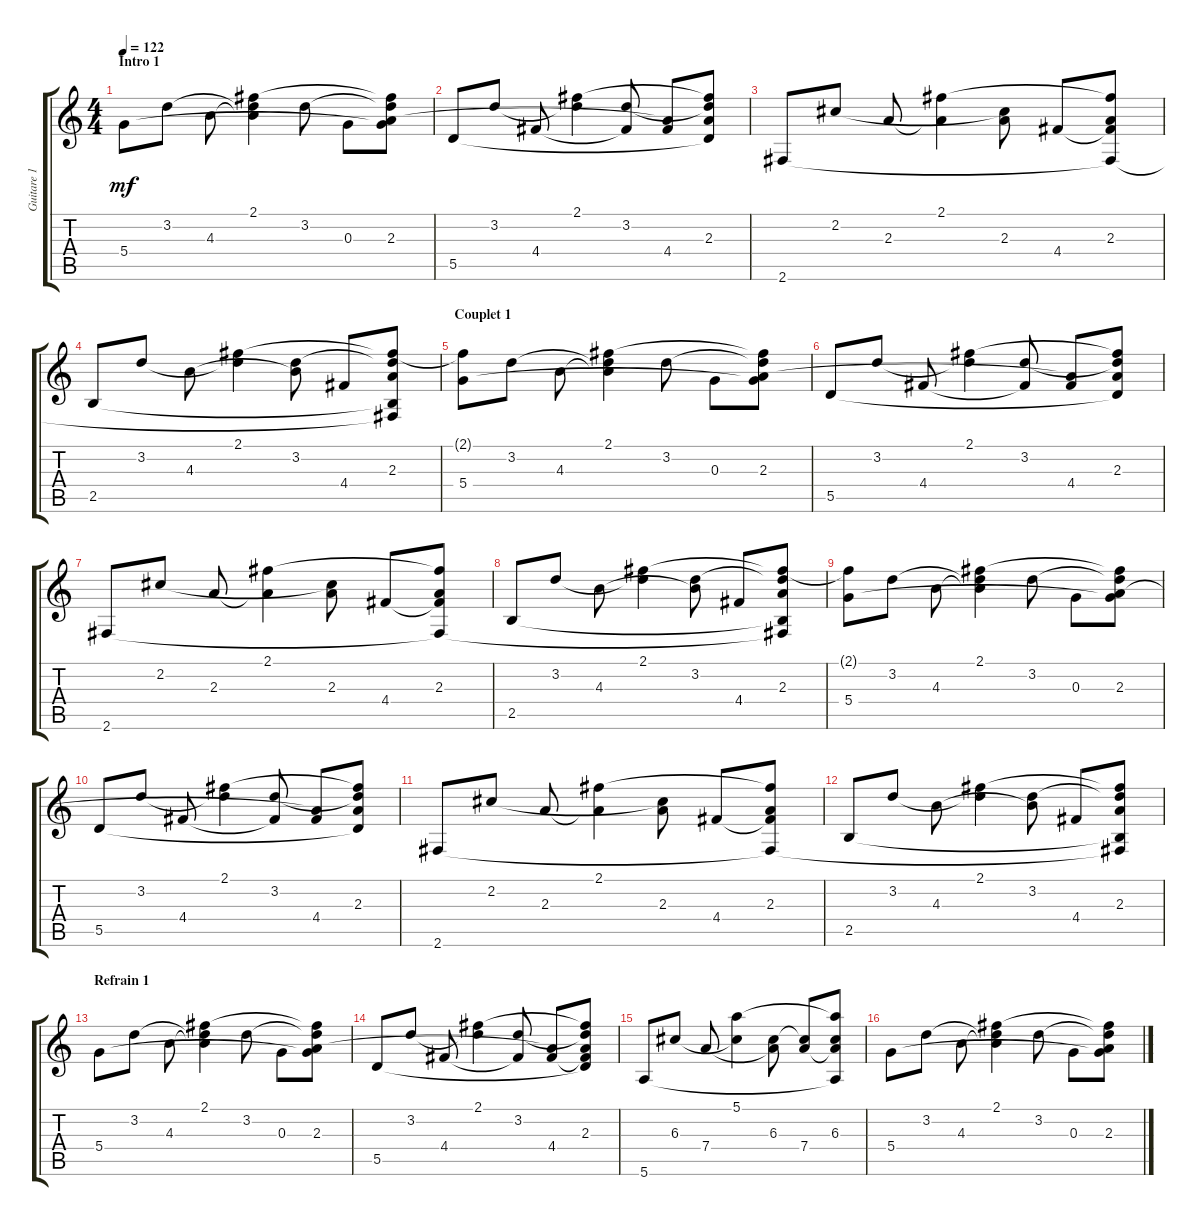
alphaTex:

\track ("Guitare 1" "Guitare 1") {instrument acousticguitarsteel}
\staff {score tabs}
\tuning (E4 B3 G3 D3 A2 E2) {hide}
\ts (4 4)
\section ("" "Intro 1")
\tempo 122
\clef g2
\ks c
5.4.8{dy mf instrument acousticguitarsteel} 3.2.8 4.3.8 (2.1 3.2{t} 4.3{t}).4 3.2.8 0.3.8 (2.1{t} 3.2{t} 2.3 5.4{t}).8 |
5.5.8 3.2.8 4.4.8 (2.1 3.2{t}).4 (3.2 4.4{t}).8 (2.3{t} 4.4).8 (2.1{t} 3.2{t} 2.3 5.5{t}).8 |
2.6.8 2.2.8 2.3.8 (2.1 2.3{t}).4 (2.2{t} 2.3).8 4.4.8 (2.1{t} 2.3 4.4{t} 2.6{t}).8 |
2.5.8 3.2.8 4.3.8 (2.1 3.2{t}).4 (3.2 4.3{t}).8 4.4.8 (2.1{t} 3.2{t} 2.3 2.5{t} 2.6{t}).8 |
\section ("" "Couplet 1")
(2.1{t} 5.4).8 3.2.8 4.3.8 (2.1 3.2{t} 4.3{t}).4 3.2.8 0.3.8 (2.1{t} 3.2{t} 2.3 5.4{t}).8 |
5.5.8 3.2.8 4.4.8 (2.1 3.2{t}).4 (3.2 4.4{t}).8 (2.3{t} 4.4).8 (2.1{t} 3.2{t} 2.3 5.5{t}).8 |
2.6.8 2.2.8 2.3.8 (2.1 2.3{t}).4 (2.2{t} 2.3).8 4.4.8 (2.1{t} 2.3 4.4{t} 2.6{t}).8 |
2.5.8 3.2.8 4.3.8 (2.1 3.2{t}).4 (3.2 4.3{t}).8 4.4.8 (2.1{t} 3.2{t} 2.3 2.5{t} 2.6{t}).8 |
(2.1{t} 5.4).8 3.2.8 4.3.8 (2.1 3.2{t} 4.3{t}).4 3.2.8 0.3.8 (2.1{t} 3.2{t} 2.3 5.4{t}).8 |
5.5.8 3.2.8 4.4.8 (2.1 3.2{t}).4 (3.2 4.4{t}).8 (2.3{t} 4.4).8 (2.1{t} 3.2{t} 2.3 5.5{t}).8 |
2.6.8 2.2.8 2.3.8 (2.1 2.3{t}).4 (2.2{t} 2.3).8 4.4.8 (2.1{t} 2.3 4.4{t} 2.6{t}).8 |
2.5.8 3.2.8 4.3.8 (2.1 3.2{t}).4 (3.2 4.3{t}).8 4.4.8 (2.1{t} 3.2{t} 2.3 2.5{t} 2.6{t}).8 |
\section ("" "Refrain 1")
5.4.8 3.2.8 4.3.8 (2.1 3.2{t} 4.3{t}).4 3.2.8 0.3.8 (2.1{t} 3.2{t} 2.3 5.4{t}).8 |
5.5.8 3.2.8 4.4.8 (2.1 3.2{t}).4 (3.2 4.4{t}).8 (2.3{t} 4.4).8 (2.1{t} 3.2{t} 2.3 4.4{t} 5.5{t}).8 |
5.6.8 6.3.8 7.4.8 (5.1 6.3{t}).4 (6.3 7.4{t}).8 (6.3{t} 7.4).8 (5.1{t} 6.3 7.4{t} 5.6{t}).8 |
5.4.8 3.2.8 4.3.8 (2.1 3.2{t} 4.3{t}).4 3.2.8 0.3.8 (2.1{t} 3.2{t} 2.3 5.4{t}).8
